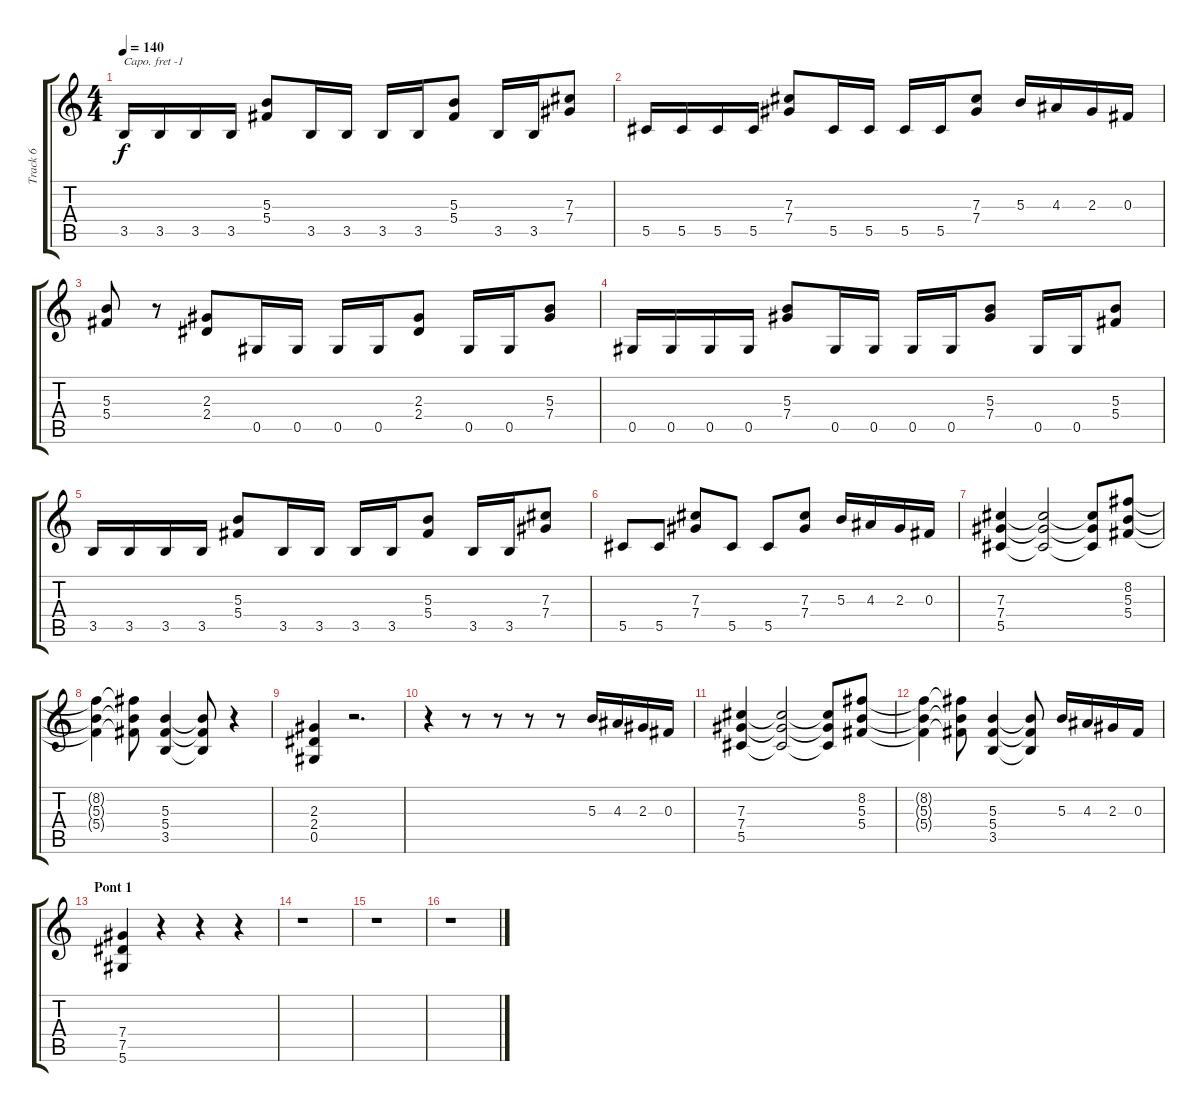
\track ("Track 6" "Track 6") {instrument distortionguitar}
\staff {score tabs}
\capo -1
\tuning (E4 B3 G3 D3 A2 E2) {hide}
\ts (4 4)
\tempo 140
\clef g2
\ks c
3.5.16{dy f} 3.5.16 3.5.16 3.5.16 (5.3 5.4).8 3.5.16 3.5.16 3.5.16 3.5.16 (5.3 5.4).8 3.5.16 3.5.16 (7.3 7.4).8 |
5.5.16 5.5.16 5.5.16 5.5.16 (7.3 7.4).8 5.5.16 5.5.16 5.5.16 5.5.16 (7.3 7.4).8 5.3.16 4.3.16 2.3.16 0.3.16 |
(5.3 5.4).8 r.8 (2.3 2.4).8 0.5.16 0.5.16 0.5.16 0.5.16 (2.3 2.4).8 0.5.16 0.5.16 (5.3 7.4).8 |
0.5.16 0.5.16 0.5.16 0.5.16 (5.3 7.4).8 0.5.16 0.5.16 0.5.16 0.5.16 (5.3 7.4).8 0.5.16 0.5.16 (5.3 5.4).8 |
3.5.16 3.5.16 3.5.16 3.5.16 (5.3 5.4).8 3.5.16 3.5.16 3.5.16 3.5.16 (5.3 5.4).8 3.5.16 3.5.16 (7.3 7.4).8 |
5.5.8 5.5.8 (7.3 7.4).8 5.5.8 5.5.8 (7.3 7.4).8 5.3.16 4.3.16 2.3.16 0.3.16 |
(7.3 7.4 5.5).4 (7.3{t} 7.4{t} 5.5{t}).2 (7.3{t} 7.4{t} 5.5{t}).8 (8.2 5.3 5.4).8 |
(8.2{t} 5.3{t} 5.4{t}).4 (8.2{t} 5.3{t} 5.4{t}).8 (5.3 5.4 3.5).4 (5.3{t} 5.4{t} 3.5{t}).8 r.4 |
(2.3 2.4 0.5).4 r.2{d} |
r.4 r.8 r.8 r.8 r.8 5.3.16 4.3.16 2.3.16 0.3.16 |
(7.3 7.4 5.5).4 (7.3{t} 7.4{t} 5.5{t}).2 (7.3{t} 7.4{t} 5.5{t}).8 (8.2 5.3 5.4).8 |
(8.2{t} 5.3{t} 5.4{t}).4 (8.2{t} 5.3{t} 5.4{t}).8 (5.3 5.4 3.5).4 (5.3{t} 5.4{t} 3.5{t}).8 5.3.16 4.3.16 2.3.16 0.3.16 |
\section ("" "Pont 1")
(7.4 7.5 5.6).4 r.4 r.4 r.4 |
r.1 |
r.1 |
r.1
